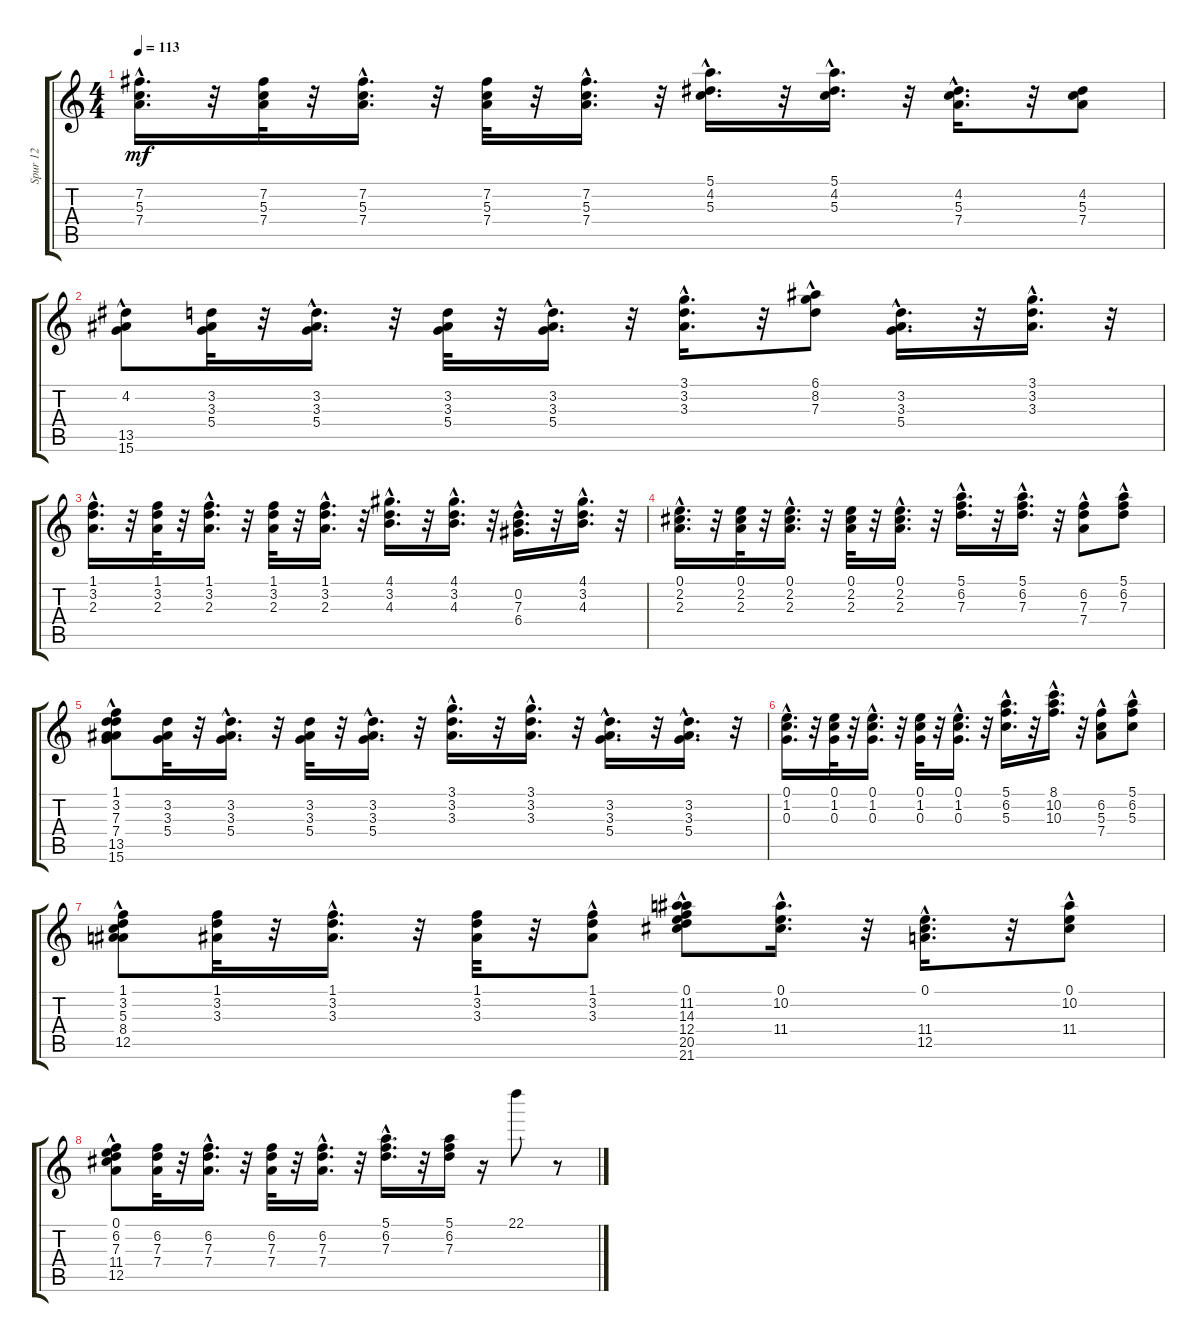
\track ("Spur 12" "Spur 12") {instrument electricguitarclean}
\staff {score tabs}
\tuning (E4 B3 G3 D3 A2 E2) {hide}
\ts (4 4)
\tempo 113
\clef g2
\ks c
(7.2{hac} 5.3{hac} 7.4{hac}).16{d dy mf} r.32 (7.2 5.3 7.4).32 r.32 (7.2{hac} 5.3{hac} 7.4{hac}).16{d} r.32 (7.2 5.3 7.4).32 r.32 (7.2{hac} 5.3{hac} 7.4{hac}).16{d} r.32 (5.1{hac} 4.2{hac} 5.3{hac}).16{d} r.32 (5.1{hac} 4.2{hac} 5.3{hac}).16{d} r.32 (4.2{hac} 5.3{hac} 7.4{hac}).16{d} r.32 (4.2 5.3 7.4).8 |
(4.2 13.5{hac} 15.6{hac}).8 (3.2 3.3 5.4).32 r.32 (3.2{hac} 3.3{hac} 5.4{hac}).16{d} r.32 (3.2 3.3 5.4).32 r.32 (3.2{hac} 3.3{hac} 5.4{hac}).16{d} r.32 (3.1{hac} 3.2{hac} 3.3{hac}).16{d} r.32 (6.1 8.2{hac} 7.3{hac}).8 (3.2{hac} 3.3{hac} 5.4{hac}).16{d} r.32 (3.1{hac} 3.2{hac} 3.3{hac}).16{d} r.32 |
(1.1{hac} 3.2{hac} 2.3{hac}).16{d} r.32 (1.1 3.2 2.3).32 r.32 (1.1{hac} 3.2{hac} 2.3{hac}).16{d} r.32 (1.1 3.2 2.3).32 r.32 (1.1{hac} 3.2{hac} 2.3{hac}).16{d} r.32 (4.1{hac} 3.2{hac} 4.3{hac}).16{d} r.32 (4.1{hac} 3.2{hac} 4.3{hac}).16{d} r.32 (0.2{hac} 7.3{hac} 6.4{hac}).16{d} r.32 (4.1{hac} 3.2{hac} 4.3{hac}).16{d} r.32 |
(0.1{hac} 2.2{hac} 2.3{hac}).16{d} r.32 (0.1 2.2 2.3).32 r.32 (0.1{hac} 2.2{hac} 2.3{hac}).16{d} r.32 (0.1 2.2 2.3).32 r.32 (0.1{hac} 2.2{hac} 2.3{hac}).16{d} r.32 (5.1{hac} 6.2{hac} 7.3{hac}).16{d} r.32 (5.1{hac} 6.2{hac} 7.3{hac}).16{d} r.32 (6.2{hac} 7.3{hac} 7.4).8 (5.1{hac} 6.2 7.3).8 |
(1.1 3.2{hac} 7.3{hac} 7.4 13.5{hac} 15.6{hac}).8 (3.2 3.3 5.4).32 r.32 (3.2{hac} 3.3{hac} 5.4{hac}).16{d} r.32 (3.2 3.3 5.4).32 r.32 (3.2{hac} 3.3{hac} 5.4{hac}).16{d} r.32 (3.1{hac} 3.2{hac} 3.3{hac}).16{d} r.32 (3.1{hac} 3.2{hac} 3.3{hac}).16{d} r.32 (3.2{hac} 3.3{hac} 5.4{hac}).16{d} r.32 (3.2{hac} 3.3{hac} 5.4{hac}).16{d} r.32 |
(0.1{hac} 1.2{hac} 0.3{hac}).16{d} r.32 (0.1 1.2 0.3).32 r.32 (0.1{hac} 1.2{hac} 0.3{hac}).16{d} r.32 (0.1 1.2 0.3).32 r.32 (0.1{hac} 1.2{hac} 0.3{hac}).16{d} r.32 (5.1{hac} 6.2{hac} 5.3{hac}).16{d} r.32 (8.1{hac} 10.2{hac} 10.3{hac}).16{d} r.32 (6.2{hac} 5.3{hac} 7.4).8 (5.1{hac} 6.2{hac} 5.3).8 |
(1.1{hac} 3.2{hac} 5.3 8.4{hac} 12.5).8 (1.1 3.2 3.3).32 r.32 (1.1{hac} 3.2{hac} 3.3{hac}).16{d} r.32 (1.1 3.2 3.3).32 r.32 (1.1 3.2 3.3{hac}).8 (0.1{hac} 11.2 14.3{hac} 12.4 20.5 21.6{hac}).8 (0.1{hac} 10.2{hac} 11.4{hac}).16{d} r.32 (0.1{hac} 11.4{hac} 12.5{hac}).16{d} r.32 (0.1 10.2{hac} 11.4).8 |
(0.1 6.2{hac} 7.3{hac} 11.4 12.5{hac}).8 (6.2 7.3 7.4).32 r.32 (6.2{hac} 7.3{hac} 7.4{hac}).16{d} r.32 (6.2 7.3 7.4).32 r.32 (6.2{hac} 7.3{hac} 7.4{hac}).16{d} r.32 (5.1{hac} 6.2{hac} 7.3{hac}).16{d} r.32 (5.1 6.2 7.3).16 r.16 22.1.8 r.8
